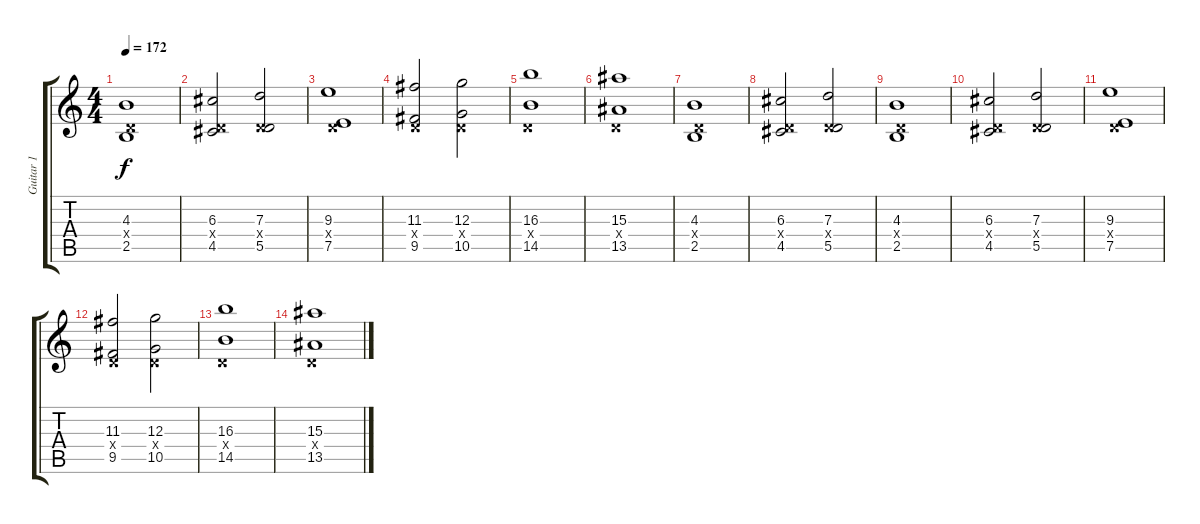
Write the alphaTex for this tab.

\track ("Guitar 1" "Guitar 1") {instrument overdrivenguitar}
\staff {score tabs}
\tuning (E4 B3 G3 D3 A2 E2) {hide}
\ts (4 4)
\tempo 172
\clef g2
\ks c
(4.3 0.4{x} 2.5).1{dy f} |
(6.3 0.4{x} 4.5).2 (7.3 0.4{x} 5.5).2 |
(9.3 0.4{x} 7.5).1 |
(11.3 0.4{x} 9.5).2 (12.3 0.4{x} 10.5).2 |
(16.3 0.4{x} 14.5).1 |
(15.3 0.4{x} 13.5).1 |
(4.3 0.4{x} 2.5).1 |
(6.3 0.4{x} 4.5).2 (7.3 0.4{x} 5.5).2 |
(4.3 0.4{x} 2.5).1 |
(6.3 0.4{x} 4.5).2 (7.3 0.4{x} 5.5).2 |
(9.3 0.4{x} 7.5).1 |
(11.3 0.4{x} 9.5).2 (12.3 0.4{x} 10.5).2 |
(16.3 0.4{x} 14.5).1 |
(15.3 0.4{x} 13.5).1
